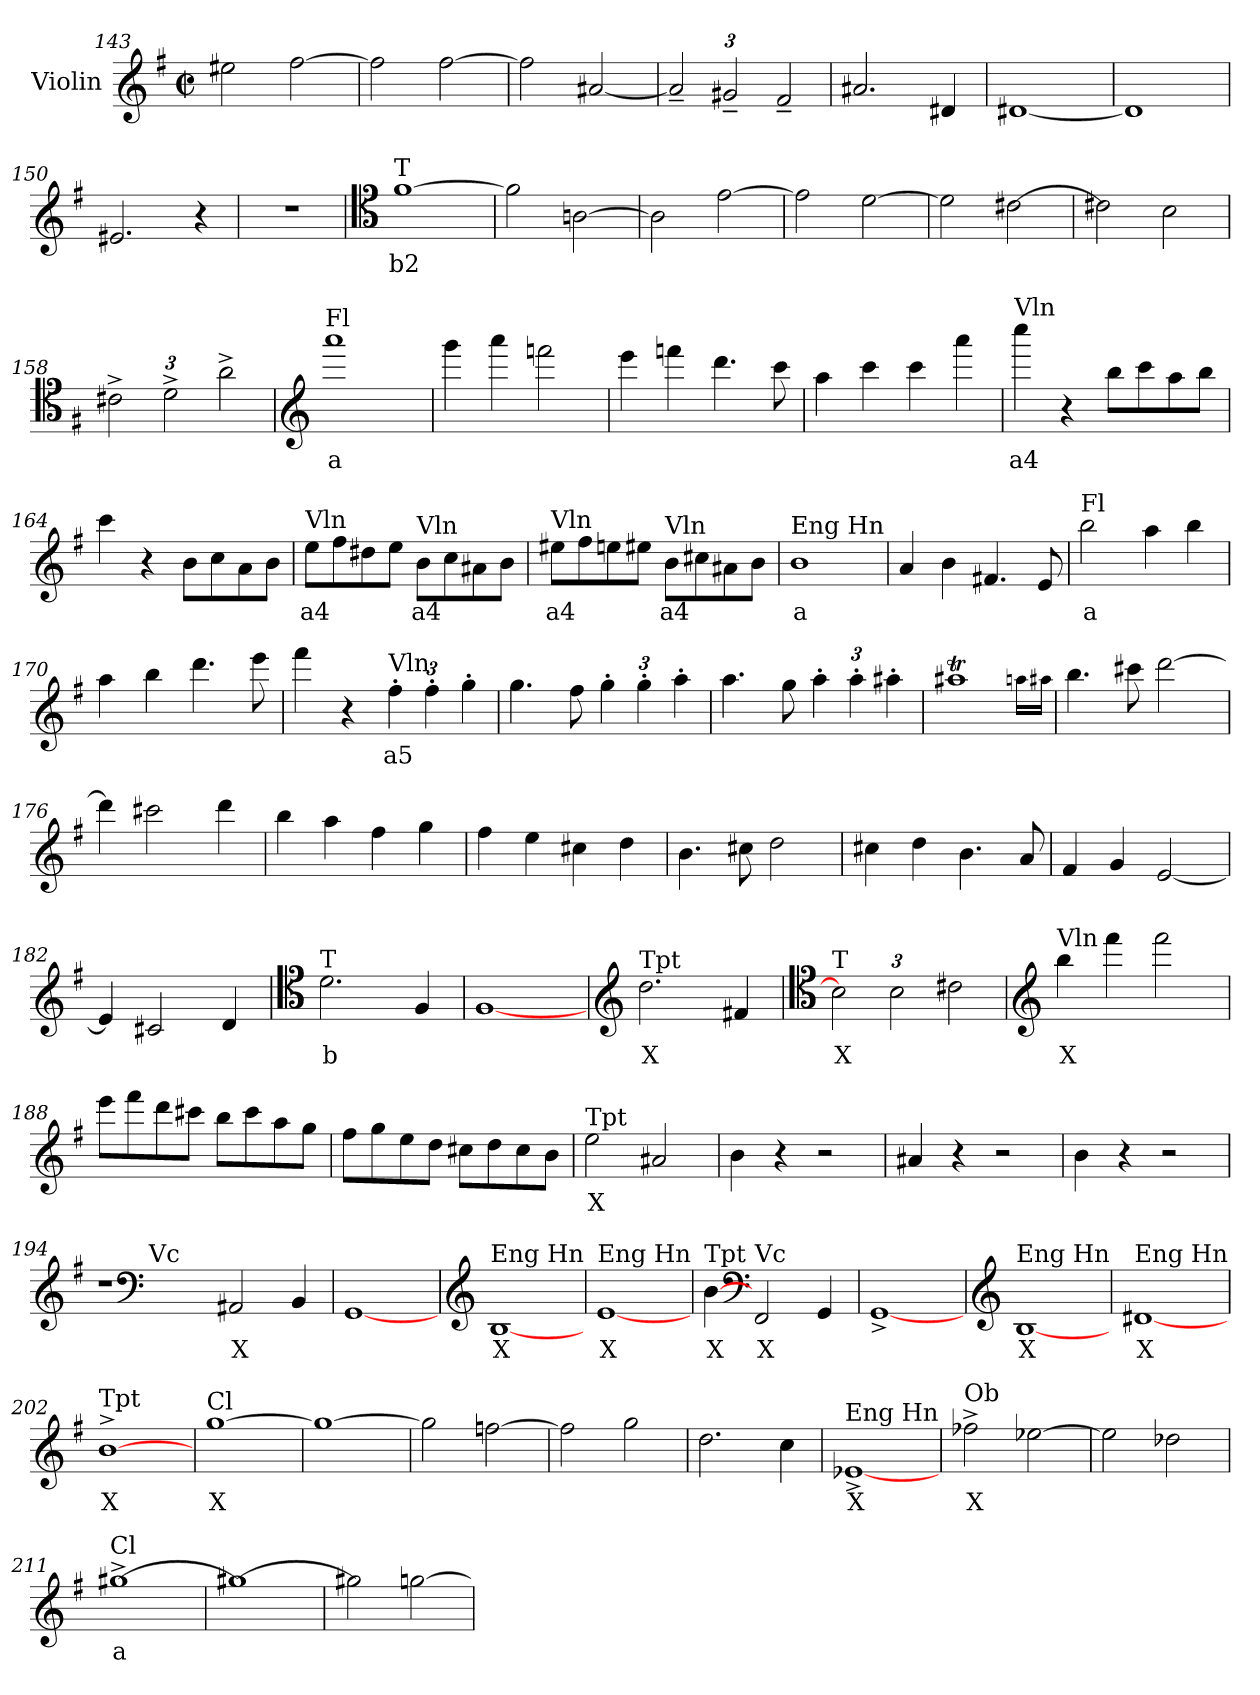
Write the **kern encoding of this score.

**kern	**text
*part1	*part1
*staff1	*staff1
*I"Violin	*
*I'Vln.	*
*clefG2	*
*k[f#]	*
*M2/2	*
*met(c|)	*
=143	=143
2ee#X	.
[2ff#	.
=144	=144
2ff#]	.
[2ff#	.
=145	=145
2ff#]	.
[2a#X	.
=146	=146
*Xbrackettup	*
3a#~]	.
3g#X~	.
3f#~	.
=147	=147
2.a#X	.
4d#X	.
=148	=148
[1d#X	.
=149	=149
1d#]	.
=150	=150
2.e#X	.
4r	.
=151	=151
1r	.
=152	=152
*clefC4	*
!LO:TX:a:t=T	!
!	!LO:LY:color=#FF0000
[1f#	b2
=153	=153
2f#]	.
[2An	.
=154	=154
2A]	.
[2e	.
=155	=155
2e]	.
[2d	.
=156	=156
2d]	.
[2c#X	.
=157	=157
2c#X]	.
2B	.
=158	=158
3c#X^	.
3d^	.
3a^	.
=159	=159
*clefG2	*
!LO:TX:a:t=Fl	!
!	!LO:LY:color=#FF0000
1aaa	a
=160	=160
4ggg	.
4aaa	.
2fffn	.
=161	=161
4eee	.
4fffn	.
4.ddd	.
8ccc	.
=162	=162
4aa	.
4ccc	.
4ccc	.
4aaa	.
=163	=163
!LO:TX:a:t=Vln	!
!	!LO:LY:color=#FF0000
4cccc	a4
4r	.
8bb\L	.
8ccc\	.
8aa\	.
8bb\J	.
=164	=164
4ccc	.
4r	.
8b\L	.
8cc\	.
8a\	.
8b\J	.
=165	=165
!LO:TX:a:t=Vln	!
!	!LO:LY:color=#FF0000
8ee\L	a4
8ff#\	.
8dd#X\	.
8ee\J	.
!LO:TX:a:t=Vln	!
!	!LO:LY:color=#FF0000
8b\L	a4
8cc\	.
8a#X\	.
8b\J	.
=166	=166
!LO:TX:a:t=Vln	!
!	!LO:LY:color=#FF0000
8ee#X\L	a4
8ff#\	.
8een\	.
8ee#X\J	.
!LO:TX:a:t=Vln	!
!	!LO:LY:color=#FF0000
8b\L	a4
8cc#X\	.
8a#X\	.
8b\J	.
=167	=167
!LO:TX:a:t=Eng Hn	!
!	!LO:LY:color=#FF0000
1b	a
=168	=168
4a	.
4b	.
4.f#X	.
8e	.
=169	=169
!LO:TX:a:t=Fl	!
!	!LO:LY:color=#FF0000
2bb	a
4aa	.
4bb	.
=170	=170
4aa	.
4bb	.
4.ddd	.
8eee	.
=171	=171
4fff#	.
4r	.
!LO:TX:a:t=Vln	!
!	!LO:LY:color=#FF0000
6ff#'	a5
6ff#'	.
6gg'	.
=172	=172
4.gg	.
8ff#	.
6gg'	.
6gg'	.
6aa'	.
=173	=173
4.aa	.
8gg	.
6aa'	.
6aa'	.
6aa#X'	.
=174	=174
1aa#Xt	.
16qaan\LL	.
16qaa#X\JJ	.
=175	=175
4.bb	.
8ccc#X	.
[2ddd	.
=176	=176
4ddd]	.
2ccc#X	.
4ddd	.
=177	=177
4bb	.
4aa	.
4ff#	.
4gg	.
=178	=178
4ff#	.
4ee	.
4cc#X	.
4dd	.
=179	=179
4.b	.
8cc#X	.
2dd	.
=180	=180
4cc#X	.
4dd	.
4.b	.
8a	.
=181	=181
4f#	.
4g	.
[2e	.
=182	=182
4e]	.
2c#X	.
4d	.
=183	=183
*clefC4	*
!LO:TX:a:t=T	!
!	!LO:LY:color=#FF0000
2.d	b
4F#	.
=184	=184
[1F#	.
=185	=185
*clefG2	*
!LO:TX:a:t=Tpt	!
!	!LO:LY:color=#FF0000
2.dd	X
4f#X	.
=186	=186
*clefC4	*
!LO:TX:a:t=T	!
!	!LO:LY:color=#FF0000
3B]	X
3B	.
3c#X	.
=187	=187
*clefG2	*
!LO:TX:a:t=Vln	!
!	!LO:LY:color=#FF0000
4bb	X
4fff#	.
2fff#	.
=188	=188
8eee\L	.
8fff#\	.
8ddd\	.
8ccc#X\J	.
8bb\L	.
8ccc#\	.
8aa\	.
8gg\J	.
=189	=189
8ff#\L	.
8gg\	.
8ee\	.
8dd\J	.
8cc#X\L	.
8dd\	.
8cc#\	.
8b\J	.
=190	=190
!LO:TX:a:t=Tpt	!
!	!LO:LY:color=#FF0000
2ee	X
2a#X	.
=191	=191
4b	.
4r	.
2r	.
=192	=192
4a#X	.
4r	.
2r	.
=193	=193
4b	.
4r	.
2r	.
=194	=194
*^	*
1r	4ryy	.
*clefF4	*	*
!	!LO:TX:a:t=Vc	!
.	1.ryy	.
!	!	!LO:LY:color=#FF0000
2AA#X	.	X
4BB	.	.
*v	*v	*
=195	=195
[1GG	.
=196	=196
*clefG2	*
!LO:TX:a:t=Eng Hn	!
!	!LO:LY:color=#FF0000
[1B	X
=197	=197
!LO:TX:a:t=Eng Hn	!
!	!LO:LY:color=#FF0000
[1e	X
=198	=198
!LO:TX:a:t=Tpt	!
!	!LO:LY:color=#FF0000
[4b	X
*clefF4	*
!LO:TX:a:t=Vc	!
!	!LO:LY:color=#FF0000
2FF#	X
4GG	.
=199	=199
[1GG^	.
=200	=200
*clefG2	*
!LO:TX:a:t=Eng Hn	!
!	!LO:LY:color=#FF0000
[1B	X
=201	=201
!LO:TX:a:t=Eng Hn	!
!	!LO:LY:color=#FF0000
[1d#X	X
=202	=202
!LO:TX:a:t=Tpt	!
!	!LO:LY:color=#FF0000
[1b^	X
=203	=203
!LO:TX:a:t=Cl	!
!	!LO:LY:color=#FF0000
[1gg	X
=204	=204
1gg_	.
=205	=205
2gg]	.
[2ff	.
=206	=206
2ff]	.
2gg	.
=207	=207
2.dd	.
4cc	.
=208	=208
!LO:TX:a:t=Eng Hn	!
!	!LO:LY:color=#FF0000
[1e-X^>	X
=209	=209
!LO:TX:a:t=Ob	!
!	!LO:LY:color=#FF0000
2ff-X^	X
[2ee-X	.
=210	=210
2ee-]	.
2dd-X	.
=211	=211
!LO:TX:a:t=Cl	!
!	!LO:LY:color=#FF0000
[1gg#X^	a
=212	=212
1gg#X_	.
=213	=213
2gg#X]	.
[2gg	.
=	=
*-	*-
